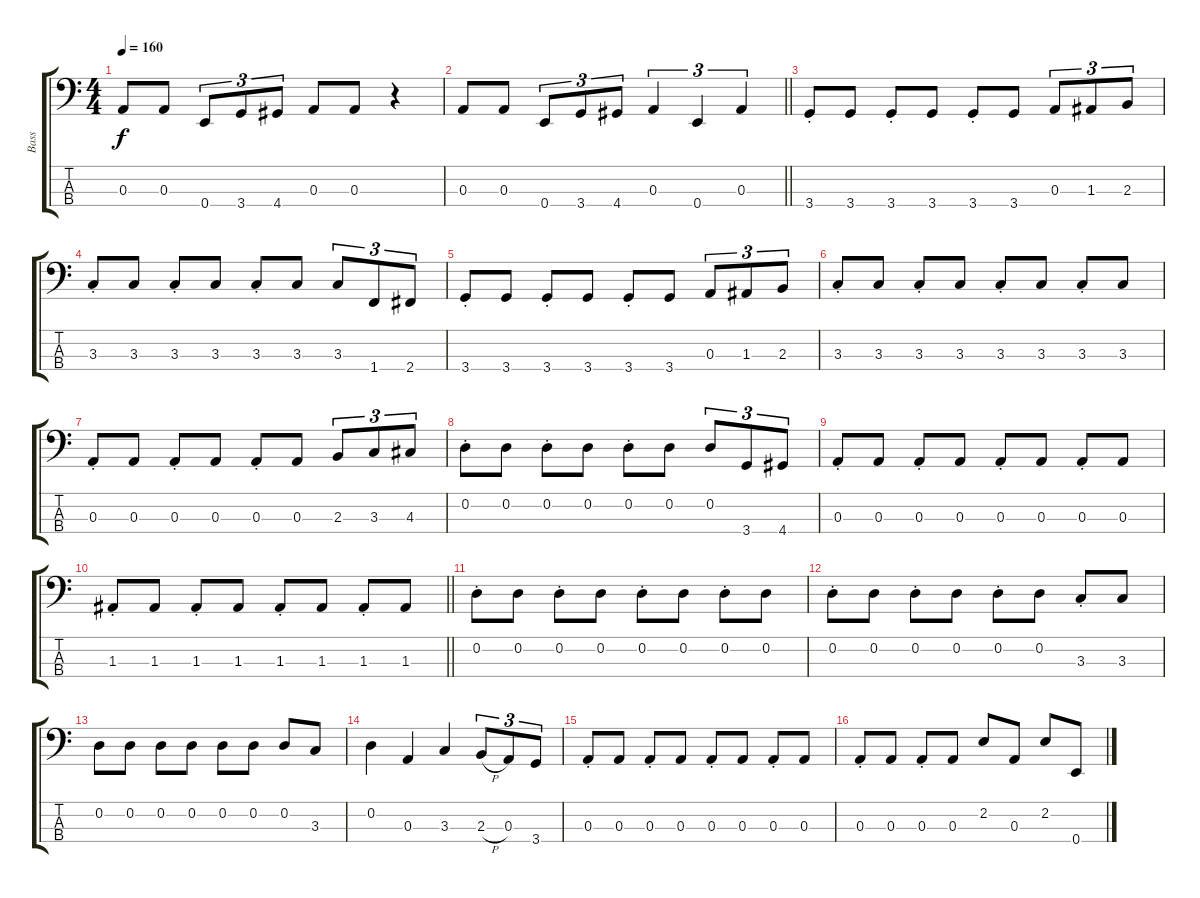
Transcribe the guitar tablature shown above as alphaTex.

\track ("Bass" "Bass") {instrument electricbassfinger}
\staff {score tabs}
\tuning (G2 D2 A1 E1) {hide}
\ts (4 4)
\tempo 160
\clef f4
\ks c
0.3.8{dy f} 0.3.8 0.4.8{tu (3 2)} 3.4.8{tu (3 2)} 4.4.8{tu (3 2)} 0.3.8 0.3.8 r.4 |
\barLineRight lightlight
0.3.8 0.3.8 0.4.8{tu (3 2)} 3.4.8{tu (3 2)} 4.4.8{tu (3 2)} 0.3.4{tu (3 2)} 0.4.4{tu (3 2)} 0.3.4{tu (3 2)} |
3.4{st}.8 3.4.8 3.4{st}.8 3.4.8 3.4{st}.8 3.4.8 0.3.8{tu (3 2)} 1.3.8{tu (3 2)} 2.3.8{tu (3 2)} |
3.3{st}.8 3.3.8 3.3{st}.8 3.3.8 3.3{st}.8 3.3.8 3.3.8{tu (3 2)} 1.4.8{tu (3 2)} 2.4.8{tu (3 2)} |
3.4{st}.8 3.4.8 3.4{st}.8 3.4.8 3.4{st}.8 3.4.8 0.3.8{tu (3 2)} 1.3.8{tu (3 2)} 2.3.8{tu (3 2)} |
3.3{st}.8 3.3.8 3.3{st}.8 3.3.8 3.3{st}.8 3.3.8 3.3{st}.8 3.3.8 |
0.3{st}.8 0.3.8 0.3{st}.8 0.3.8 0.3{st}.8 0.3.8 2.3.8{tu (3 2)} 3.3.8{tu (3 2)} 4.3.8{tu (3 2)} |
0.2{st}.8 0.2.8 0.2{st}.8 0.2.8 0.2{st}.8 0.2.8 0.2.8{tu (3 2)} 3.4.8{tu (3 2)} 4.4.8{tu (3 2)} |
0.3{st}.8 0.3.8 0.3{st}.8 0.3.8 0.3{st}.8 0.3.8 0.3{st}.8 0.3.8 |
\barLineRight lightlight
1.3{st}.8 1.3.8 1.3{st}.8 1.3.8 1.3{st}.8 1.3.8 1.3{st}.8 1.3.8 |
0.2{st}.8 0.2.8 0.2{st}.8 0.2.8 0.2{st}.8 0.2.8 0.2{st}.8 0.2.8 |
0.2{st}.8 0.2.8 0.2{st}.8 0.2.8 0.2{st}.8 0.2.8 3.3{st}.8 3.3.8 |
0.2.8 0.2.8 0.2.8 0.2.8 0.2.8 0.2.8 0.2.8 3.3.8 |
0.2.4 0.3.4 3.3.4 2.3{h}.8{tu (3 2)} 0.3.8{tu (3 2)} 3.4.8{tu (3 2)} |
0.3{st}.8 0.3.8 0.3{st}.8 0.3.8 0.3{st}.8 0.3.8 0.3{st}.8 0.3.8 |
0.3{st}.8 0.3.8 0.3{st}.8 0.3.8 2.2.8 0.3.8 2.2.8 0.4.8
